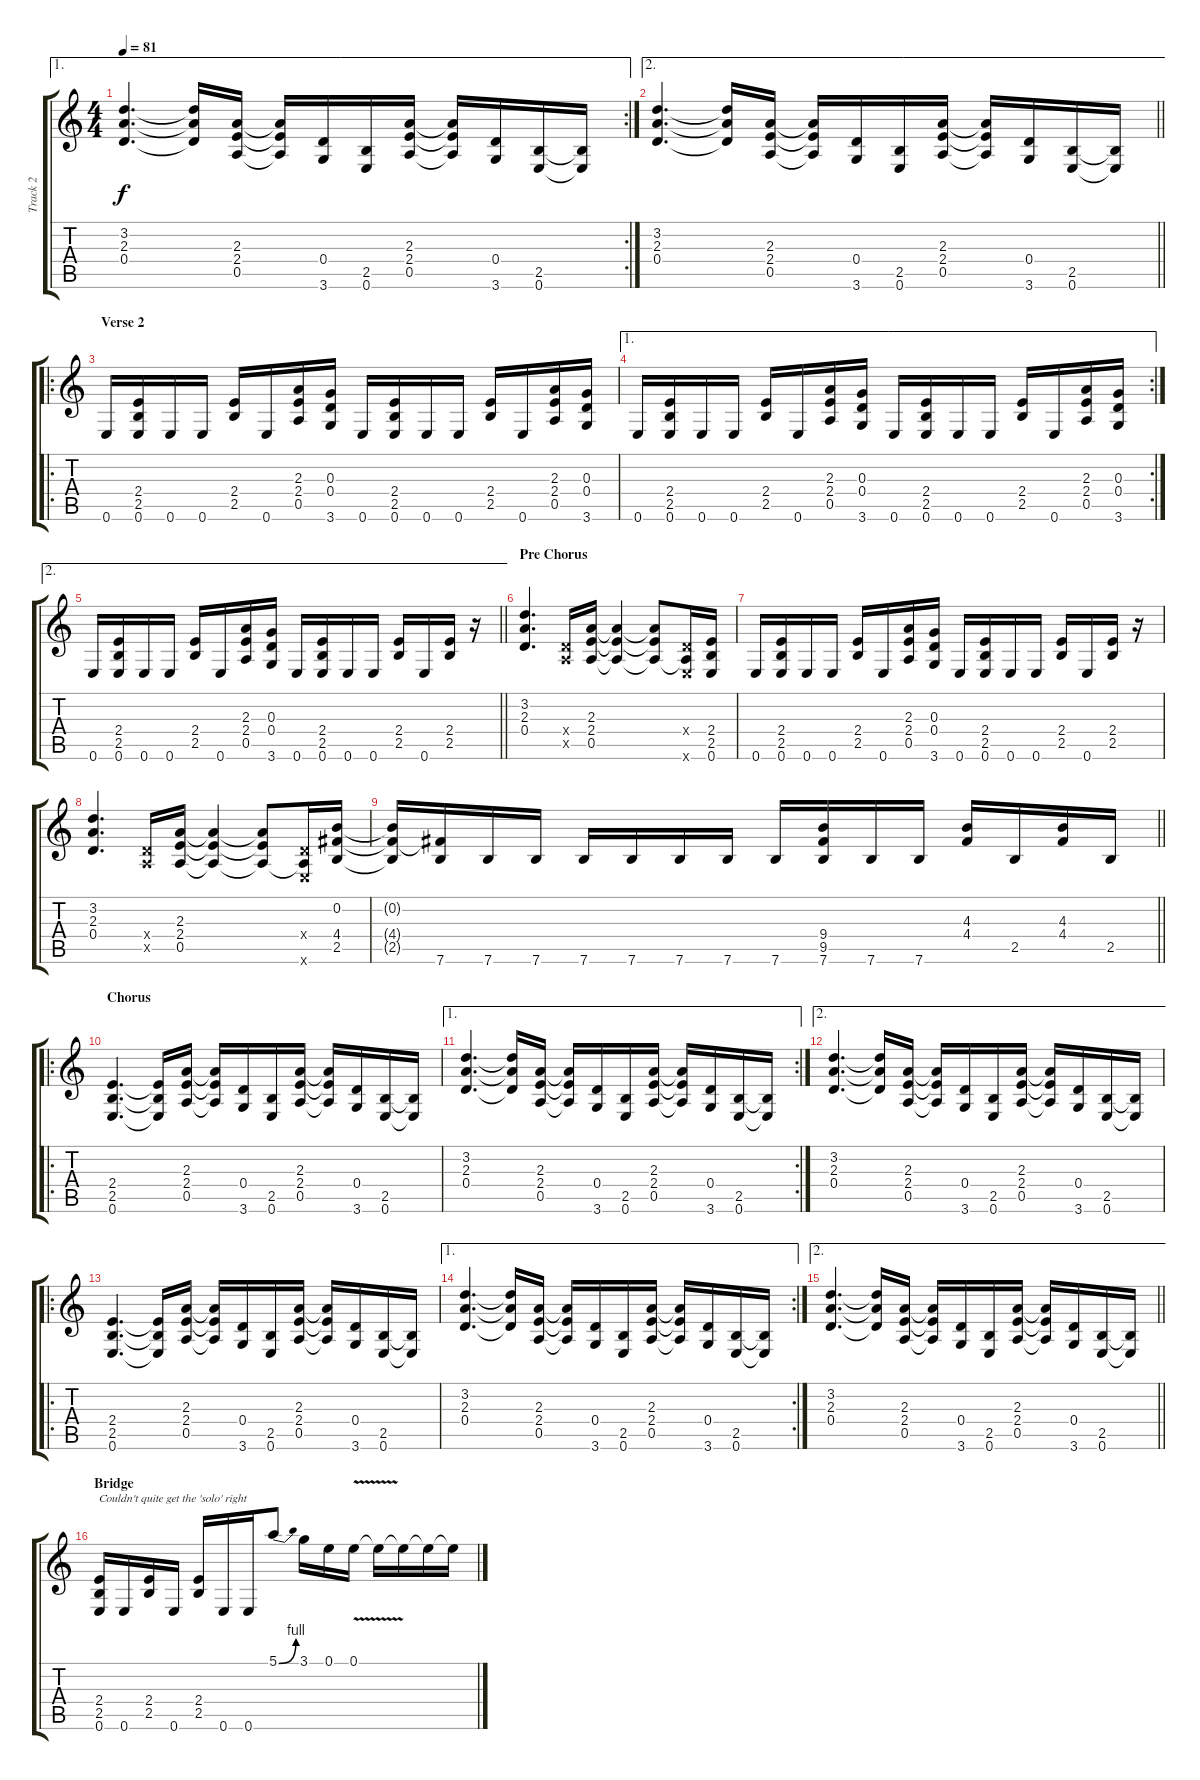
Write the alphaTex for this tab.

\track ("Track 2" "Track 2") {instrument overdrivenguitar}
\staff {score tabs}
\tuning (E4 B3 G3 D3 A2 E2) {hide}
\ae 1
\rc 2
\ts (4 4)
\tempo 81
\clef g2
\ks c
(3.2 2.3 0.4).4{d dy f} (3.2{t} 2.3{t} 0.4{t}).16 (2.3 2.4 0.5).16 (2.3{t} 2.4{t} 0.5{t}).16 (0.4 3.6).16 (2.5 0.6).16 (2.3 2.4 0.5).16 (2.3{t} 2.4{t} 0.5{t}).16 (0.4 3.6).16 (2.5 0.6).16 (2.5{t} 0.6{t}).16 |
\ae 2
\barLineRight lightlight
(3.2 2.3 0.4).4{d} (3.2{t} 2.3{t} 0.4{t}).16 (2.3 2.4 0.5).16 (2.3{t} 2.4{t} 0.5{t}).16 (0.4 3.6).16 (2.5 0.6).16 (2.3 2.4 0.5).16 (2.3{t} 2.4{t} 0.5{t}).16 (0.4 3.6).16 (2.5 0.6).16 (2.5{t} 0.6{t}).16 |
\ro
\section ("" "Verse 2")
0.6.16 (2.4 2.5 0.6).16 0.6.16 0.6.16 (2.4 2.5).16 0.6.16 (2.3 2.4 0.5).16 (0.3 0.4 3.6).16 0.6.16 (2.4 2.5 0.6).16 0.6.16 0.6.16 (2.4 2.5).16 0.6.16 (2.3 2.4 0.5).16 (0.3 0.4 3.6).16 |
\ae 1
\rc 2
0.6.16 (2.4 2.5 0.6).16 0.6.16 0.6.16 (2.4 2.5).16 0.6.16 (2.3 2.4 0.5).16 (0.3 0.4 3.6).16 0.6.16 (2.4 2.5 0.6).16 0.6.16 0.6.16 (2.4 2.5).16 0.6.16 (2.3 2.4 0.5).16 (0.3 0.4 3.6).16 |
\ae 2
\barLineRight lightlight
0.6.16 (2.4 2.5 0.6).16 0.6.16 0.6.16 (2.4 2.5).16 0.6.16 (2.3 2.4 0.5).16 (0.3 0.4 3.6).16 0.6.16 (2.4 2.5 0.6).16 0.6.16 0.6.16 (2.4 2.5).16 0.6.16 (2.4 2.5).16 r.16 |
\section ("" "Pre Chorus")
(3.2 2.3 0.4).4{d} (0.4{x} 0.5{x}).16 (2.3 2.4 0.5).16 (2.3{t} 2.4{t} 0.5{t}).4 (2.3{t} 2.4{t} 0.5{t}).8 (0.4{x} 0.5{t} 0.6{x}).16 (2.4 2.5 0.6).16 |
0.6.16 (2.4 2.5 0.6).16 0.6.16 0.6.16 (2.4 2.5).16 0.6.16 (2.3 2.4 0.5).16 (0.3 0.4 3.6).16 0.6.16 (2.4 2.5 0.6).16 0.6.16 0.6.16 (2.4 2.5).16 0.6.16 (2.4 2.5).16 r.16 |
(3.2 2.3 0.4).4{d} (0.4{x} 0.5{x}).16 (2.3 2.4 0.5).16 (2.3{t} 2.4{t} 0.5{t}).4 (2.3{t} 2.4{t} 0.5{t}).8 (0.4{x} 0.5{t} 0.6{x}).16 (0.2 4.4 2.5).16 |
\barLineRight lightlight
(0.2{t} 4.4{t} 2.5{t}).16 (4.4{t} 7.6).16 7.6.16 7.6.16 7.6.16 7.6.16 7.6.16 7.6.16 7.6.16 (9.4 9.5 7.6).16 7.6.16 7.6.16 (4.3 4.4).16 2.5.16 (4.3 4.4).16 2.5.16 |
\ro
\section ("" "Chorus")
(2.4 2.5 0.6).4{d} (2.4{t} 2.5{t} 0.6{t}).16 (2.3 2.4 0.5).16 (2.3{t} 2.4{t} 0.5{t}).16 (0.4 3.6).16 (2.5 0.6).16 (2.3 2.4 0.5).16 (2.3{t} 2.4{t} 0.5{t}).16 (0.4 3.6).16 (2.5 0.6).16 (2.5{t} 0.6{t}).16 |
\ae 1
\rc 2
(3.2 2.3 0.4).4{d} (3.2{t} 2.3{t} 0.4{t}).16 (2.3 2.4 0.5).16 (2.3{t} 2.4{t} 0.5{t}).16 (0.4 3.6).16 (2.5 0.6).16 (2.3 2.4 0.5).16 (2.3{t} 2.4{t} 0.5{t}).16 (0.4 3.6).16 (2.5 0.6).16 (2.5{t} 0.6{t}).16 |
\ae 2
(3.2 2.3 0.4).4{d} (3.2{t} 2.3{t} 0.4{t}).16 (2.3 2.4 0.5).16 (2.3{t} 2.4{t} 0.5{t}).16 (0.4 3.6).16 (2.5 0.6).16 (2.3 2.4 0.5).16 (2.3{t} 2.4{t} 0.5{t}).16 (0.4 3.6).16 (2.5 0.6).16 (2.5{t} 0.6{t}).16 |
\ro
(2.4 2.5 0.6).4{d} (2.4{t} 2.5{t} 0.6{t}).16 (2.3 2.4 0.5).16 (2.3{t} 2.4{t} 0.5{t}).16 (0.4 3.6).16 (2.5 0.6).16 (2.3 2.4 0.5).16 (2.3{t} 2.4{t} 0.5{t}).16 (0.4 3.6).16 (2.5 0.6).16 (2.5{t} 0.6{t}).16 |
\ae 1
\rc 2
(3.2 2.3 0.4).4{d} (3.2{t} 2.3{t} 0.4{t}).16 (2.3 2.4 0.5).16 (2.3{t} 2.4{t} 0.5{t}).16 (0.4 3.6).16 (2.5 0.6).16 (2.3 2.4 0.5).16 (2.3{t} 2.4{t} 0.5{t}).16 (0.4 3.6).16 (2.5 0.6).16 (2.5{t} 0.6{t}).16 |
\ae 2
\barLineRight lightlight
(3.2 2.3 0.4).4{d} (3.2{t} 2.3{t} 0.4{t}).16 (2.3 2.4 0.5).16 (2.3{t} 2.4{t} 0.5{t}).16 (0.4 3.6).16 (2.5 0.6).16 (2.3 2.4 0.5).16 (2.3{t} 2.4{t} 0.5{t}).16 (0.4 3.6).16 (2.5 0.6).16 (2.5{t} 0.6{t}).16 |
\section ("" "Bridge")
(2.4 2.5 0.6).16{txt "Couldn't quite get the 'solo' right"} 0.6.16 (2.4 2.5).16 0.6.16 (2.4 2.5).16 0.6.16 0.6.16 5.1{be (bend 0 0 60 4)}.8 3.1.16 0.1.16 0.1{v}.16 0.1{t}.16 0.1{t}.16 0.1{t}.16 0.1{t}.16
